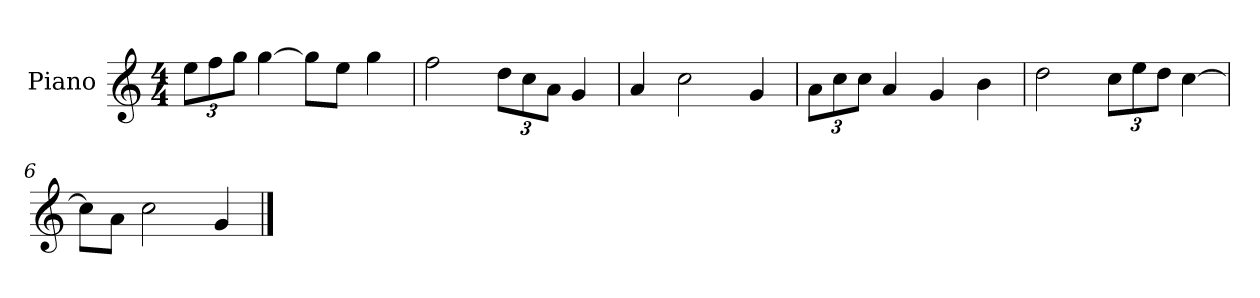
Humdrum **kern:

**kern
*part1
*staff1
*I"Piano
*I'P-no
*clefG2
*k[]
*M4/4
*MM90
*Xbrackettup
=1
12ee\L
12ff\
12gg\J
[4gg\
8gg\L]
8ee\J
4gg\
=2
2ff\
12dd\L
12cc\
12a\J
4g/
=3
4a/
2cc\
4g/
=4
12a\L
12cc\
12cc\J
4a/
4g/
4b\
=5
2dd\
12cc\L
12ee\
12dd\J
[4cc\
=6
8cc\L]
8a\J
2cc\
4g/
==
*-
